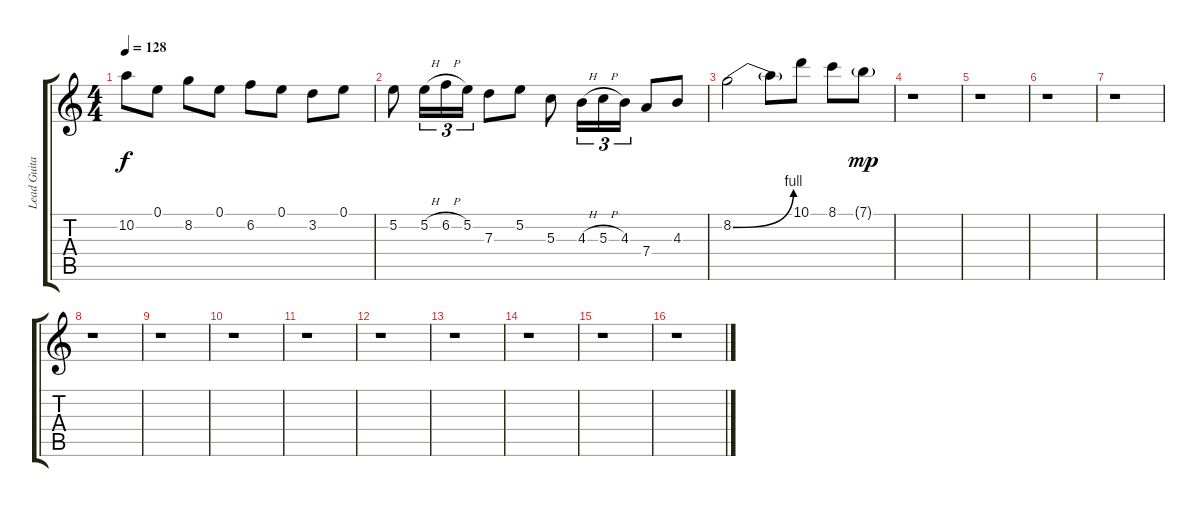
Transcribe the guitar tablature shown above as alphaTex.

\track ("Lead Guitar" "Lead Guita") {instrument overdrivenguitar}
\staff {score tabs}
\tuning (E4 B3 G3 D3 A2 E2) {hide}
\ts (4 4)
\tempo 128
\clef g2
\ks c
10.2.8{dy f} 0.1.8 8.2.8 0.1.8 6.2.8 0.1.8 3.2.8 0.1.8 |
5.2.8 5.2{h}.16{tu (3 2)} 6.2{h}.16{tu (3 2)} 5.2.16{tu (3 2)} 7.3.8 5.2.8 5.3.8 4.3{h}.16{tu (3 2)} 5.3{h}.16{tu (3 2)} 4.3.16{tu (3 2)} 7.4.8 4.3.8 |
8.2{be (bend 0 0 60 4)}.2 8.2{t}.8 10.1.8 8.1.8 7.1{g}.8{dy mp} |
r.1 |
r.1 |
r.1 |
r.1 |
r.1 |
r.1 |
r.1 |
r.1 |
r.1 |
r.1 |
r.1 |
r.1 |
r.1
